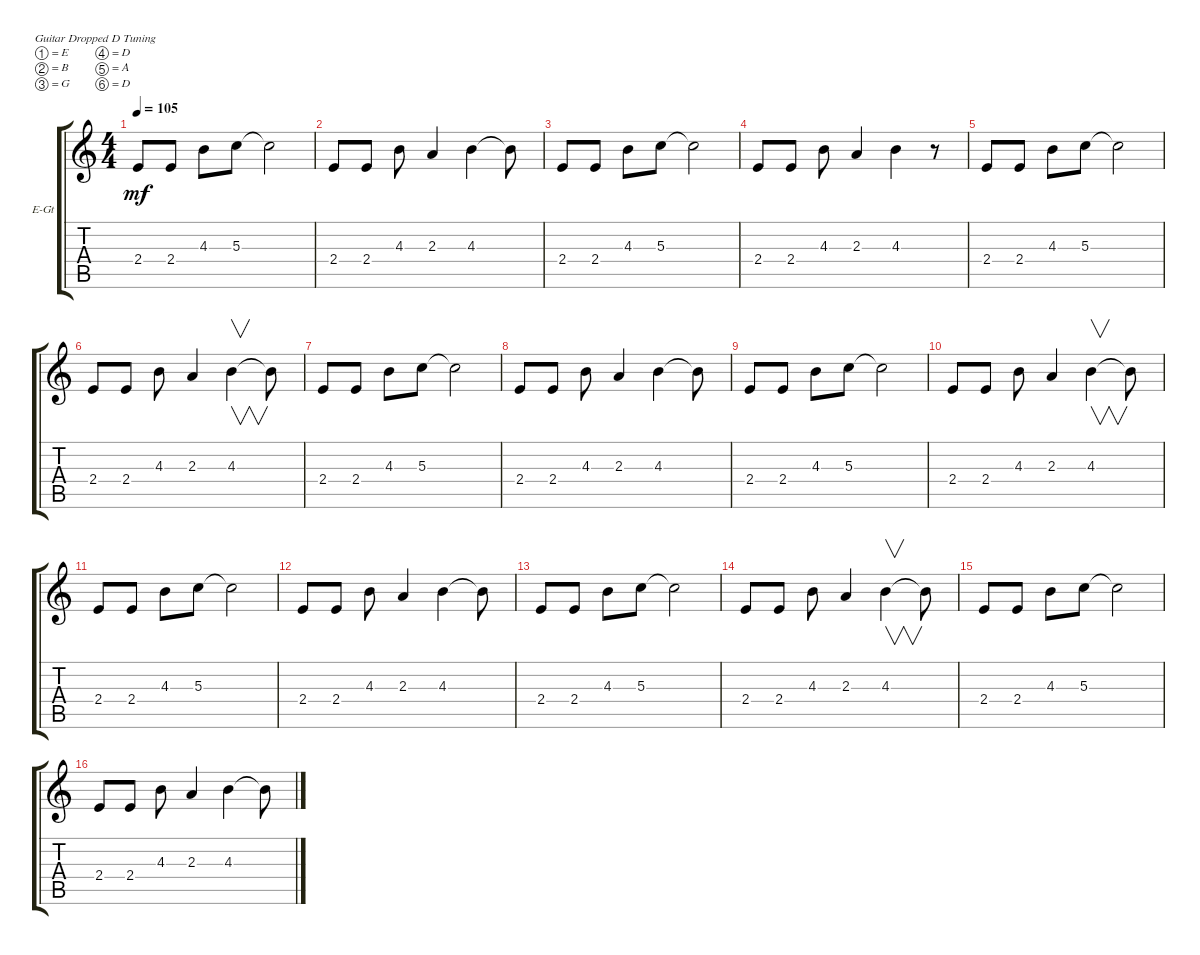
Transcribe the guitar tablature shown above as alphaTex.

\defaultSystemsLayout 4
\bracketExtendMode groupsimilarinstruments
\firstSystemTrackNameOrientation horizontal
\otherSystemsTrackNameOrientation horizontal
\track ("Electric Guitar" "E-Gt") {instrument distortionguitar}
\staff {score tabs}
\tuning (E4 B3 G3 D3 A2 D2)
\ts (4 4)
\tempo 105
\clef g2
\ks c
2.4.8{dy mf} 2.4.8 4.3.8 5.3.8 5.3{t}.2 |
2.4.8 2.4.8 4.3.8 2.3.4 4.3.4 4.3{t}.8 |
2.4.8 2.4.8 4.3.8 5.3.8 5.3{t}.2 |
2.4.8 2.4.8 4.3.8 2.3.4 4.3.4 r.8 |
2.4.8 2.4.8 4.3.8 5.3.8 5.3{t}.2 |
2.4.8 2.4.8 4.3.8 2.3.4 4.3.4{v} 4.3{t}.8 |
2.4.8 2.4.8 4.3.8 5.3.8 5.3{t}.2 |
2.4.8 2.4.8 4.3.8 2.3.4 4.3.4 4.3{t}.8 |
2.4.8 2.4.8 4.3.8 5.3.8 5.3{t}.2 |
2.4.8 2.4.8 4.3.8 2.3.4 4.3.4{v} 4.3{t}.8 |
2.4.8 2.4.8 4.3.8 5.3.8 5.3{t}.2 |
2.4.8 2.4.8 4.3.8 2.3.4 4.3.4 4.3{t}.8 |
2.4.8 2.4.8 4.3.8 5.3.8 5.3{t}.2 |
2.4.8 2.4.8 4.3.8 2.3.4 4.3.4{v} 4.3{t}.8 |
2.4.8 2.4.8 4.3.8 5.3.8 5.3{t}.2 |
2.4.8 2.4.8 4.3.8 2.3.4 4.3.4 4.3{t}.8
